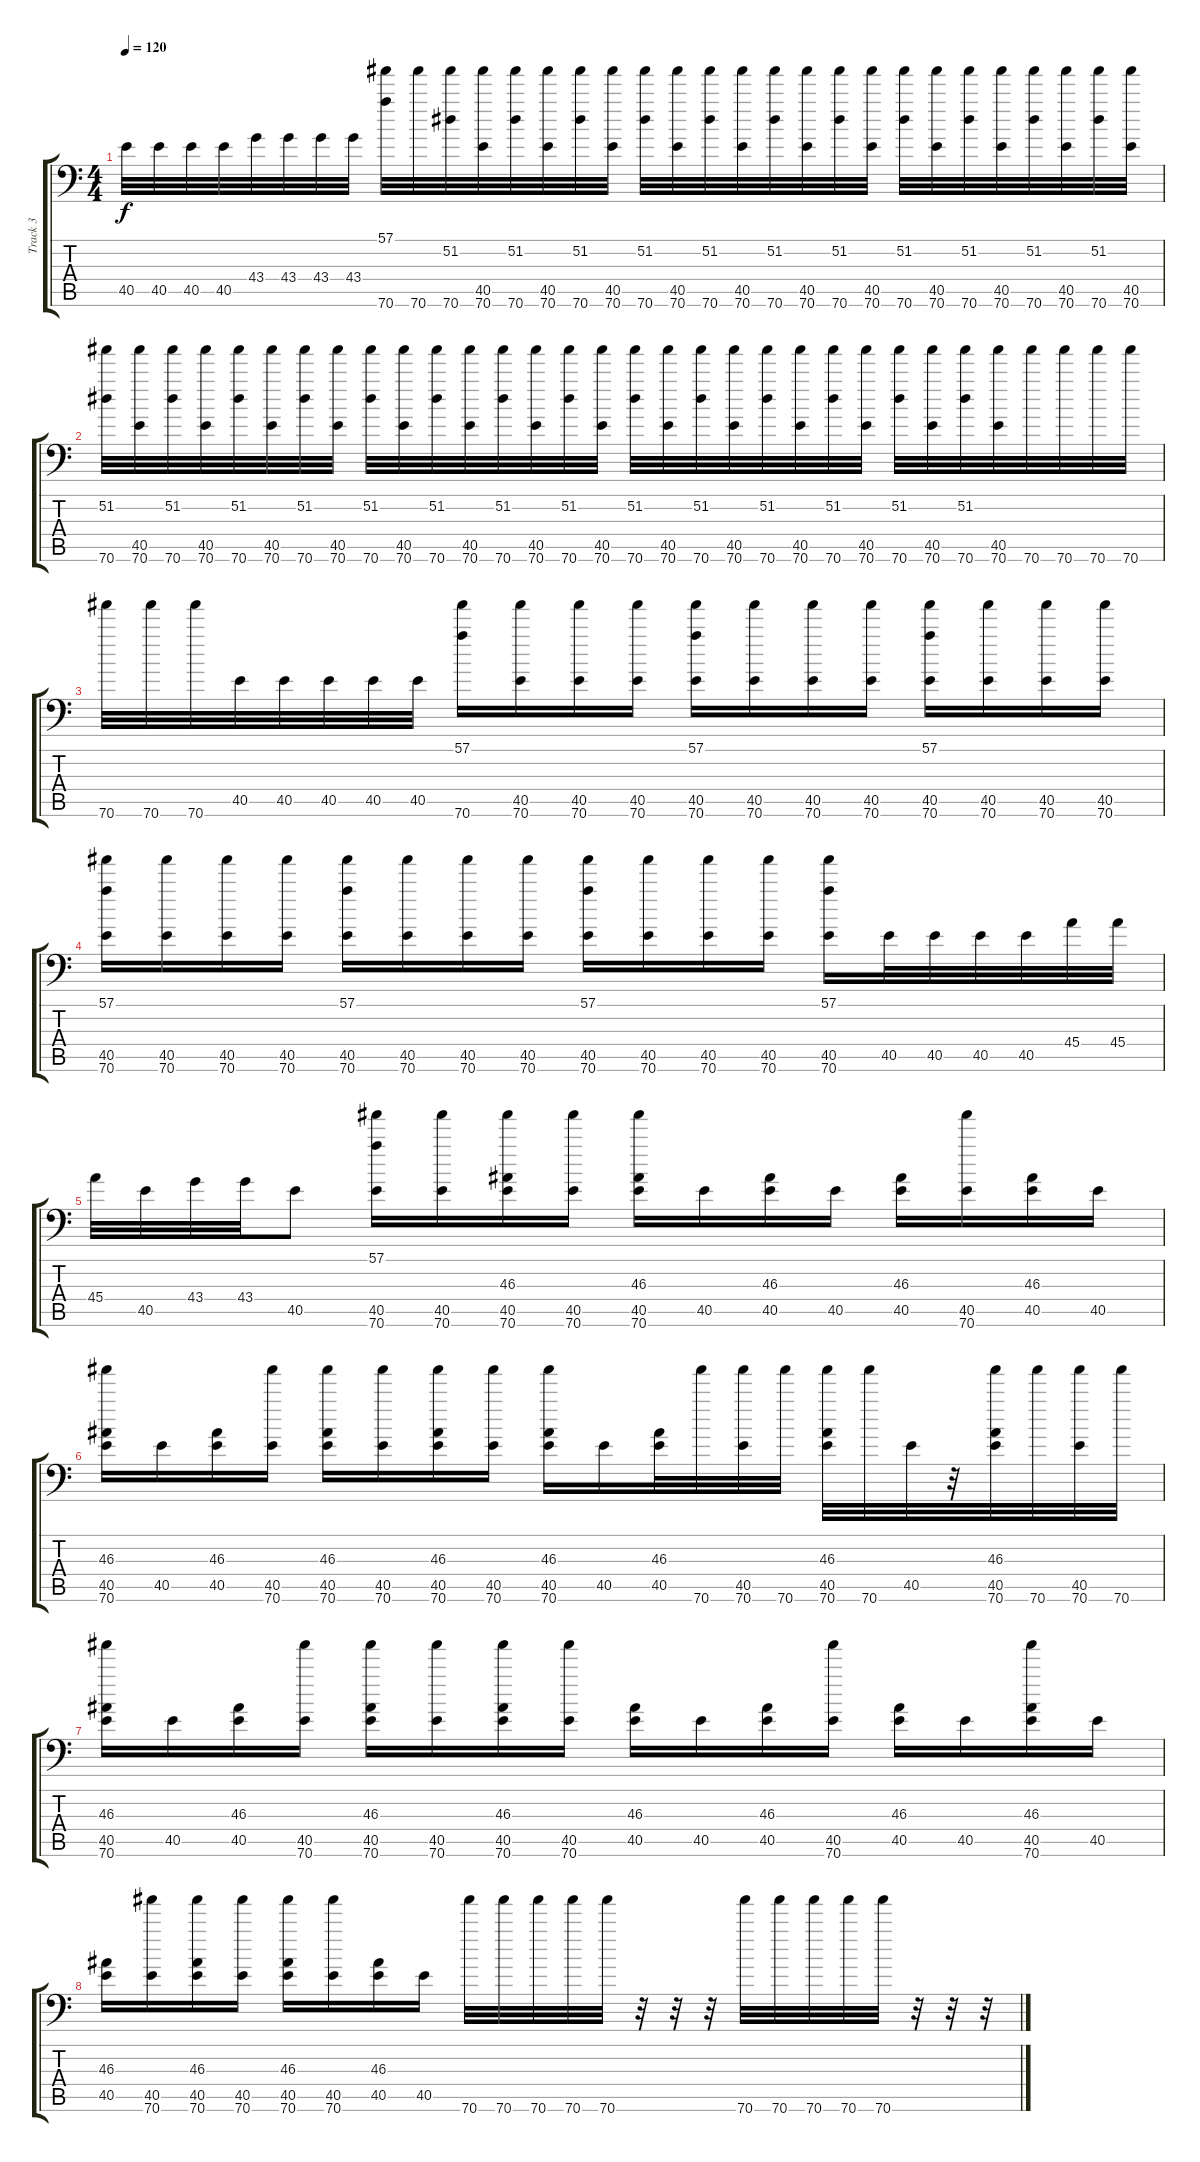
\track ("Track 3" "Track 3") {instrument acousticgrandpiano}
\staff {score tabs}
\tuning (C-1 C-1 C-1 C-1 C-1 C-1) {hide}
\ts (4 4)
\tempo 120
\clef f4
\ks c
40.5.32{dy f} 40.5.32 40.5.32 40.5.32 43.4.32 43.4.32 43.4.32 43.4.32 (57.1 70.6).32 70.6.32 (51.2 70.6).32 (40.5 70.6).32 (51.2 70.6).32 (40.5 70.6).32 (51.2 70.6).32 (40.5 70.6).32 (51.2 70.6).32 (40.5 70.6).32 (51.2 70.6).32 (40.5 70.6).32 (51.2 70.6).32 (40.5 70.6).32 (51.2 70.6).32 (40.5 70.6).32 (51.2 70.6).32 (40.5 70.6).32 (51.2 70.6).32 (40.5 70.6).32 (51.2 70.6).32 (40.5 70.6).32 (51.2 70.6).32 (40.5 70.6).32 |
(51.2 70.6).32 (40.5 70.6).32 (51.2 70.6).32 (40.5 70.6).32 (51.2 70.6).32 (40.5 70.6).32 (51.2 70.6).32 (40.5 70.6).32 (51.2 70.6).32 (40.5 70.6).32 (51.2 70.6).32 (40.5 70.6).32 (51.2 70.6).32 (40.5 70.6).32 (51.2 70.6).32 (40.5 70.6).32 (51.2 70.6).32 (40.5 70.6).32 (51.2 70.6).32 (40.5 70.6).32 (51.2 70.6).32 (40.5 70.6).32 (51.2 70.6).32 (40.5 70.6).32 (51.2 70.6).32 (40.5 70.6).32 (51.2 70.6).32 (40.5 70.6).32 70.6.32 70.6.32 70.6.32 70.6.32 |
70.6.32 70.6.32 70.6.32 40.5.32 40.5.32 40.5.32 40.5.32 40.5.32 (57.1 70.6).16 (40.5 70.6).16 (40.5 70.6).16 (40.5 70.6).16 (57.1 40.5 70.6).16 (40.5 70.6).16 (40.5 70.6).16 (40.5 70.6).16 (57.1 40.5 70.6).16 (40.5 70.6).16 (40.5 70.6).16 (40.5 70.6).16 |
(57.1 40.5 70.6).16 (40.5 70.6).16 (40.5 70.6).16 (40.5 70.6).16 (57.1 40.5 70.6).16 (40.5 70.6).16 (40.5 70.6).16 (40.5 70.6).16 (57.1 40.5 70.6).16 (40.5 70.6).16 (40.5 70.6).16 (40.5 70.6).16 (57.1 40.5 70.6).16 40.5.32 40.5.32 40.5.32 40.5.32 45.4.32 45.4.32 |
45.4.32 40.5.32 43.4.32 43.4.32 40.5.8 (57.1 40.5 70.6).16 (40.5 70.6).16 (46.3 40.5 70.6).16 (40.5 70.6).16 (46.3 40.5 70.6).16 40.5.16 (46.3 40.5).16 40.5.16 (46.3 40.5).16 (40.5 70.6).16 (46.3 40.5).16 40.5.16 |
(46.3 40.5 70.6).16 40.5.16 (46.3 40.5).16 (40.5 70.6).16 (46.3 40.5 70.6).16 (40.5 70.6).16 (46.3 40.5 70.6).16 (40.5 70.6).16 (46.3 40.5 70.6).16 40.5.16 (46.3 40.5).32 70.6.32 (40.5 70.6).32 70.6.32 (46.3 40.5 70.6).32 70.6.32 40.5.32 r.32 (46.3 40.5 70.6).32 70.6.32 (40.5 70.6).32 70.6.32 |
(46.3 40.5 70.6).16 40.5.16 (46.3 40.5).16 (40.5 70.6).16 (46.3 40.5 70.6).16 (40.5 70.6).16 (46.3 40.5 70.6).16 (40.5 70.6).16 (46.3 40.5).16 40.5.16 (46.3 40.5).16 (40.5 70.6).16 (46.3 40.5).16 40.5.16 (46.3 40.5 70.6).16 40.5.16 |
(46.3 40.5).16 (40.5 70.6).16 (46.3 40.5 70.6).16 (40.5 70.6).16 (46.3 40.5 70.6).16 (40.5 70.6).16 (46.3 40.5).16 40.5.16 70.6.32 70.6.32 70.6.32 70.6.32 70.6.32 r.32 r.32 r.32 70.6.32 70.6.32 70.6.32 70.6.32 70.6.32 r.32 r.32 r.32
